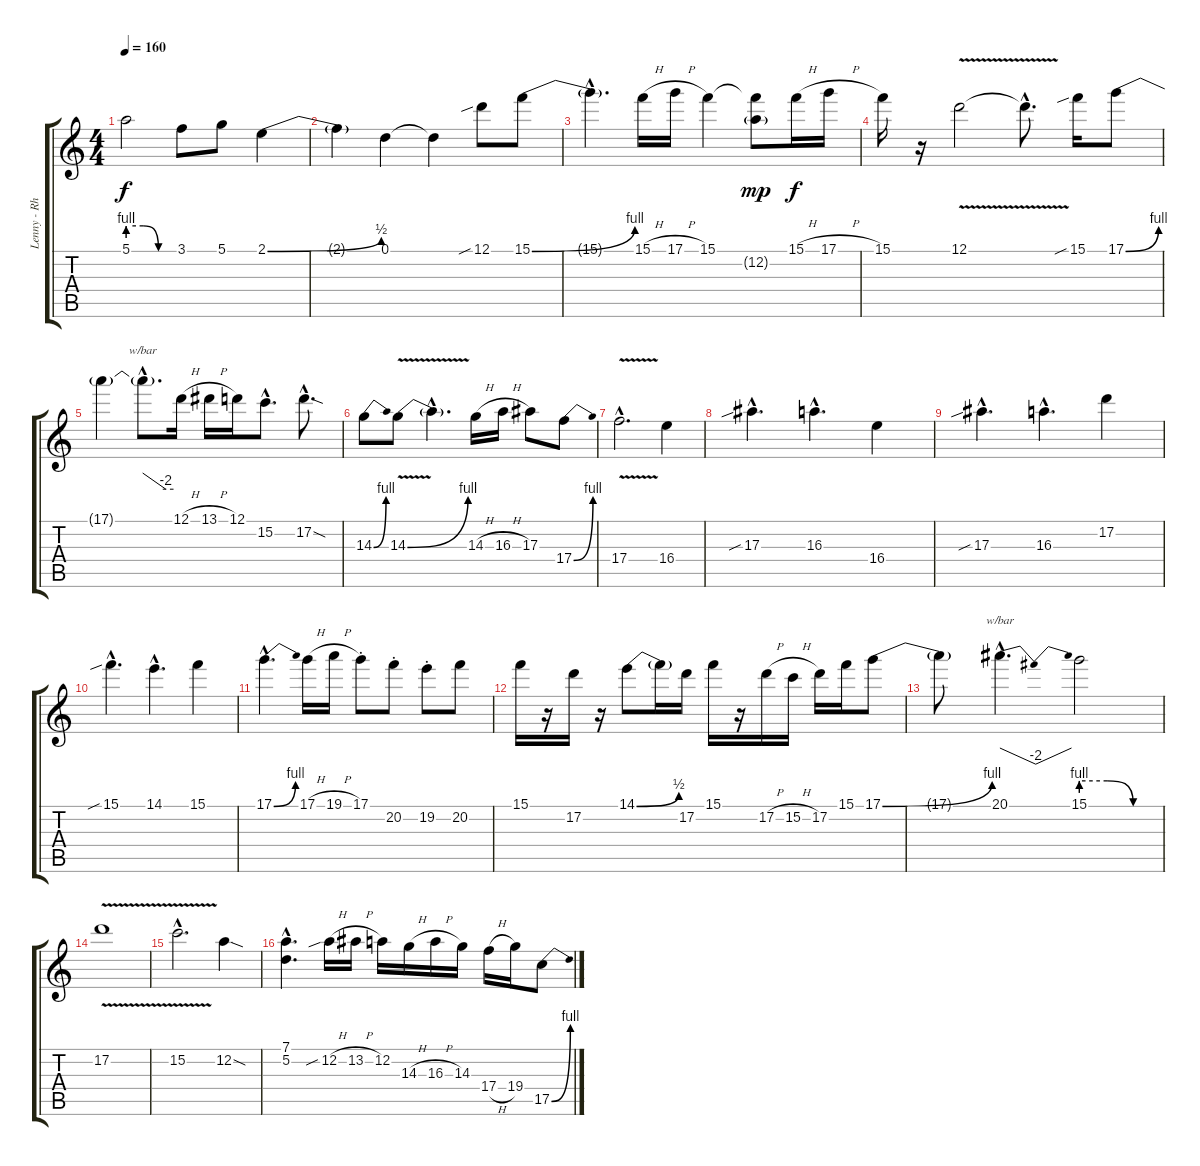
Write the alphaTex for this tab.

\track ("Lenny - Rhytm/Lead" "Lenny - Rh") {instrument distortionguitar}
\staff {score tabs}
\tuning (D4 A3 F3 C3 G2 D2) {hide}
\ts (4 4)
\tempo 160
\clef g2
\ks c
5.1{be (custom 0 4 20 4 40 0 60 0)}.2{dy f} 3.1.8 5.1.8 2.1{be (bend 0 0 60 2)}.4 |
2.1{t}.4 0.1.4 0.1{t}.4 12.1{sib}.8 15.1{be (bend 0 0 60 4)}.8 |
15.1{hac t}.4{d} 15.1{h}.16 17.1{h}.16 15.1.4 (15.1{t} 12.2{g}).8{dy mp} 15.1{h}.16{dy f} 17.1{h}.16 |
15.1.16 r.16 12.1{v}.2 12.1{hac t}.8{d} 15.1{sib}.16 17.1{be (bend 0 0 60 4)}.8 |
17.1{t}.4 17.1{hac t}.8{d tbe (custom default 0 0 45 -8 60 -8)} 12.1{h}.16 13.1{h}.16 12.1.16 15.2{hac}.8{d} 17.2{sod hac}.8{d} |
14.3{be (bend 0 0 60 4)}.8 14.3{be (bend 0 0 60 4) v}.8 14.3{hac t}.4{d} 14.3{h}.16 16.3{h}.16 17.3.8 17.4{be (bend 0 0 60 4)}.8 |
17.4{v hac}.2{d} 16.4.4 |
17.3{sib hac}.4{d} 16.3{hac}.4{d} 16.4.4 |
17.3{sib hac}.4{d} 16.3{hac}.4{d} 17.2.4 |
15.1{sib hac}.4{d} 14.1{hac}.4{d} 15.1.4 |
17.1{be (bend 0 0 60 4) hac}.4{d} 17.1{h}.16 19.1{h}.16 17.1{st}.8 20.2{st}.8 19.2{st}.8 20.2.8 |
15.1.16 r.16 17.2.16 r.16 14.1{be (bend 0 0 60 2)}.8 14.1{t}.16 17.2.16 15.1.16 r.16 17.2{h}.16 15.2{h}.16 17.2.16 15.1.16 17.1{be (bend 0 0 60 4)}.8 |
17.1{t}.8 20.1{hac}.4{d tbe (dip default 0 0 30 -8 60 0)} 15.1{be (custom 0 4 20 4 40 0 60 0)}.2 |
17.2{v}.1 |
15.2{v hac}.2{d} 12.2{sod}.4 |
(7.1{hac} 5.2{hac}).4{d} 12.2{sib h}.16 13.2{h}.16 12.2.16 14.3{h}.16 16.3{h}.16 14.3.16 17.4{h}.16 19.4.16 17.5{be (bend 0 0 60 4)}.8
